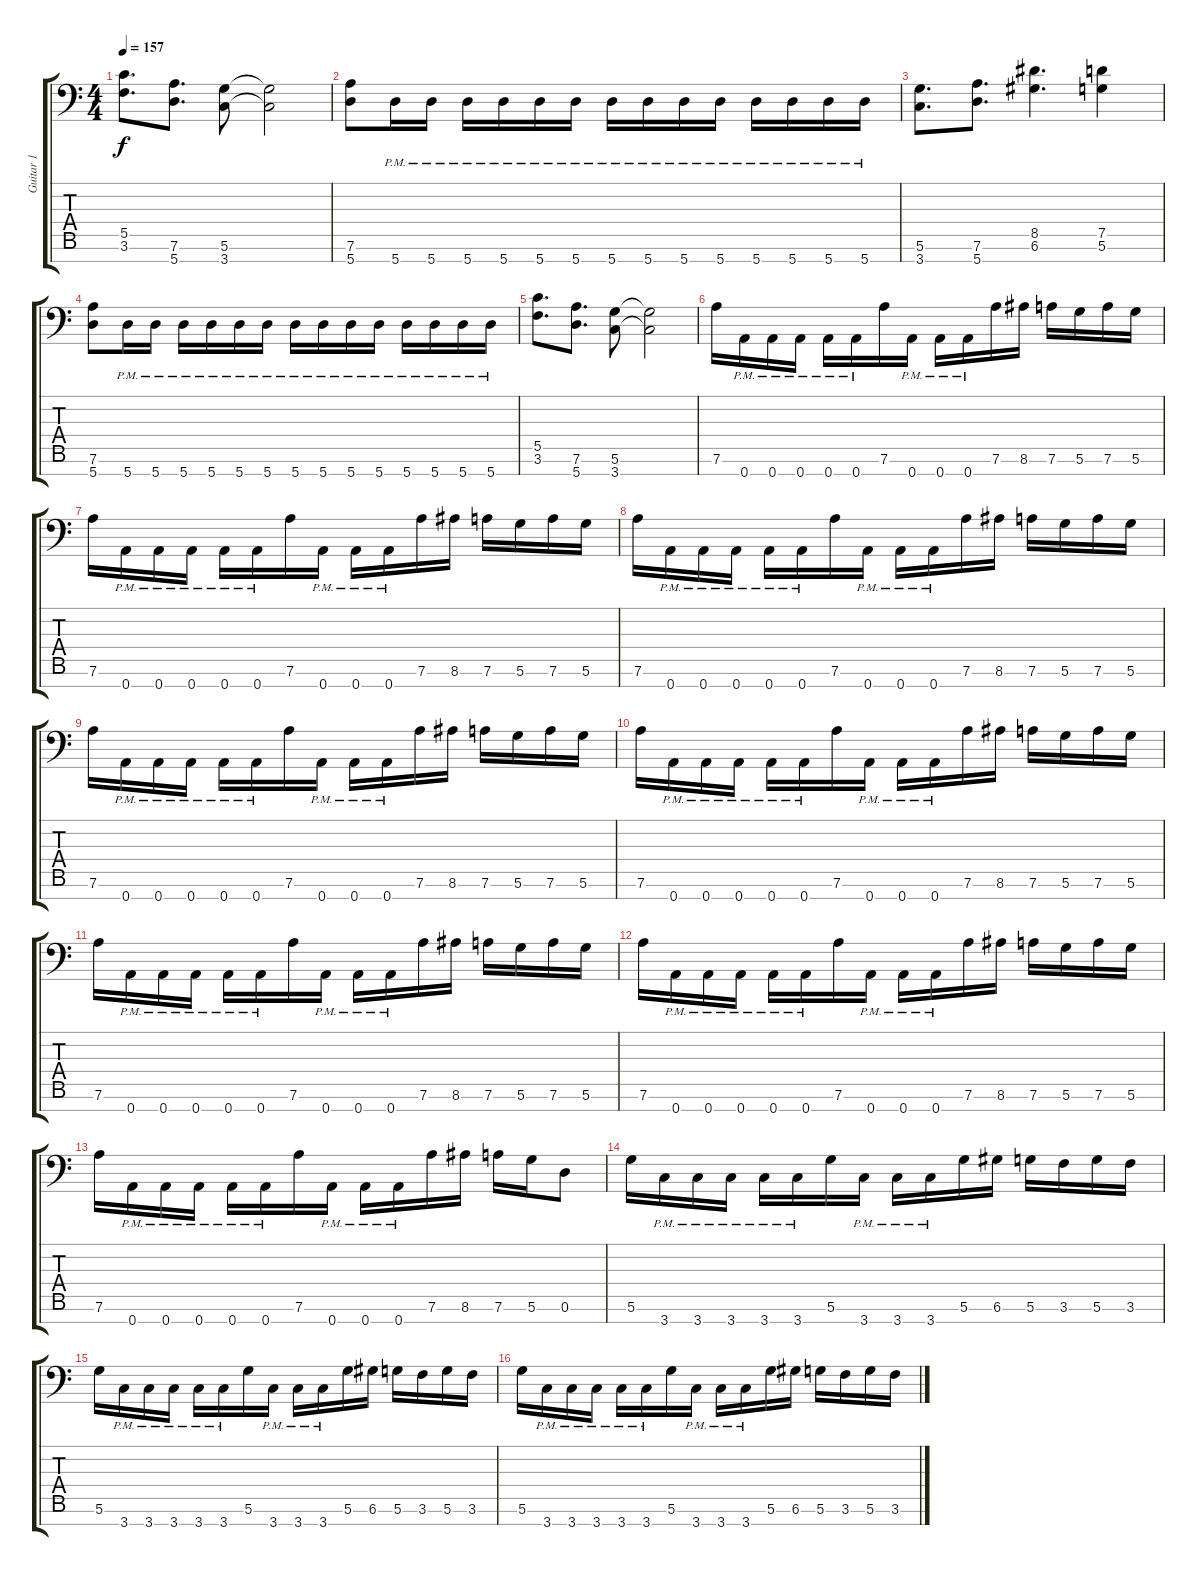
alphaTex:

\track ("Guitar 1" "Guitar 1") {instrument overdrivenguitar}
\staff {score tabs}
\tuning (D4 A3 F3 C3 G2 D2 A1) {hide}
\ts (4 4)
\tempo 157
\clef f4
\ks c
(5.5 3.6).8{d dy f} (7.6 5.7).8{d} (5.6 3.7).8 (5.6{t} 3.7{t}).2 |
(7.6 5.7).8 5.7{pm}.16 5.7{pm}.16 5.7{pm}.16 5.7{pm}.16 5.7{pm}.16 5.7{pm}.16 5.7{pm}.16 5.7{pm}.16 5.7{pm}.16 5.7{pm}.16 5.7{pm}.16 5.7{pm}.16 5.7{pm}.16 5.7{pm}.16 |
(5.6 3.7).8{d} (7.6 5.7).8{d} (8.5 6.6).4{d} (7.5 5.6).4 |
(7.6 5.7).8 5.7{pm}.16 5.7{pm}.16 5.7{pm}.16 5.7{pm}.16 5.7{pm}.16 5.7{pm}.16 5.7{pm}.16 5.7{pm}.16 5.7{pm}.16 5.7{pm}.16 5.7{pm}.16 5.7{pm}.16 5.7{pm}.16 5.7{pm}.16 |
(5.5 3.6).8{d} (7.6 5.7).8{d} (5.6 3.7).8 (5.6{t} 3.7{t}).2 |
7.6.16 0.7{pm}.16 0.7{pm}.16 0.7{pm}.16 0.7{pm}.16 0.7{pm}.16 7.6.16 0.7{pm}.16 0.7{pm}.16 0.7{pm}.16 7.6.16 8.6.16 7.6.16 5.6.16 7.6.16 5.6.16 |
7.6.16 0.7{pm}.16 0.7{pm}.16 0.7{pm}.16 0.7{pm}.16 0.7{pm}.16 7.6.16 0.7{pm}.16 0.7{pm}.16 0.7{pm}.16 7.6.16 8.6.16 7.6.16 5.6.16 7.6.16 5.6.16 |
7.6.16 0.7{pm}.16 0.7{pm}.16 0.7{pm}.16 0.7{pm}.16 0.7{pm}.16 7.6.16 0.7{pm}.16 0.7{pm}.16 0.7{pm}.16 7.6.16 8.6.16 7.6.16 5.6.16 7.6.16 5.6.16 |
7.6.16 0.7{pm}.16 0.7{pm}.16 0.7{pm}.16 0.7{pm}.16 0.7{pm}.16 7.6.16 0.7{pm}.16 0.7{pm}.16 0.7{pm}.16 7.6.16 8.6.16 7.6.16 5.6.16 7.6.16 5.6.16 |
7.6.16 0.7{pm}.16 0.7{pm}.16 0.7{pm}.16 0.7{pm}.16 0.7{pm}.16 7.6.16 0.7{pm}.16 0.7{pm}.16 0.7{pm}.16 7.6.16 8.6.16 7.6.16 5.6.16 7.6.16 5.6.16 |
7.6.16 0.7{pm}.16 0.7{pm}.16 0.7{pm}.16 0.7{pm}.16 0.7{pm}.16 7.6.16 0.7{pm}.16 0.7{pm}.16 0.7{pm}.16 7.6.16 8.6.16 7.6.16 5.6.16 7.6.16 5.6.16 |
7.6.16 0.7{pm}.16 0.7{pm}.16 0.7{pm}.16 0.7{pm}.16 0.7{pm}.16 7.6.16 0.7{pm}.16 0.7{pm}.16 0.7{pm}.16 7.6.16 8.6.16 7.6.16 5.6.16 7.6.16 5.6.16 |
7.6.16 0.7{pm}.16 0.7{pm}.16 0.7{pm}.16 0.7{pm}.16 0.7{pm}.16 7.6.16 0.7{pm}.16 0.7{pm}.16 0.7{pm}.16 7.6.16 8.6.16 7.6.16 5.6.16 0.6.8 |
5.6.16 3.7{pm}.16 3.7{pm}.16 3.7{pm}.16 3.7{pm}.16 3.7{pm}.16 5.6.16 3.7{pm}.16 3.7{pm}.16 3.7{pm}.16 5.6.16 6.6.16 5.6.16 3.6.16 5.6.16 3.6.16 |
5.6.16 3.7{pm}.16 3.7{pm}.16 3.7{pm}.16 3.7{pm}.16 3.7{pm}.16 5.6.16 3.7{pm}.16 3.7{pm}.16 3.7{pm}.16 5.6.16 6.6.16 5.6.16 3.6.16 5.6.16 3.6.16 |
5.6.16 3.7{pm}.16 3.7{pm}.16 3.7{pm}.16 3.7{pm}.16 3.7{pm}.16 5.6.16 3.7{pm}.16 3.7{pm}.16 3.7{pm}.16 5.6.16 6.6.16 5.6.16 3.6.16 5.6.16 3.6.16
